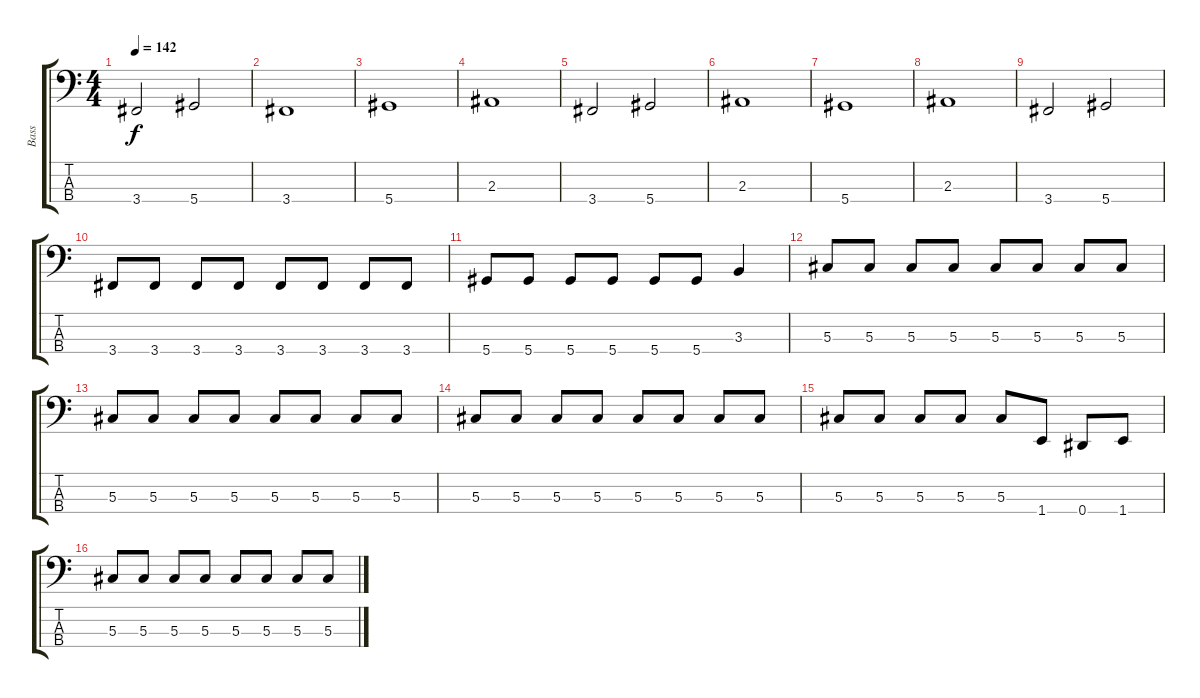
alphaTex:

\track ("Bass" "Bass") {instrument electricbassfinger}
\staff {score tabs}
\tuning (Gb2 Db2 Ab1 Eb1) {hide}
\ts (4 4)
\tempo 142
\clef f4
\ks c
3.4.2{dy f} 5.4.2 |
3.4.1 |
5.4.1 |
2.3.1 |
3.4.2 5.4.2 |
2.3.1 |
5.4.1 |
2.3.1 |
3.4.2 5.4.2 |
3.4.8 3.4.8 3.4.8 3.4.8 3.4.8 3.4.8 3.4.8 3.4.8 |
5.4.8 5.4.8 5.4.8 5.4.8 5.4.8 5.4.8 3.3.4 |
5.3.8 5.3.8 5.3.8 5.3.8 5.3.8 5.3.8 5.3.8 5.3.8 |
5.3.8 5.3.8 5.3.8 5.3.8 5.3.8 5.3.8 5.3.8 5.3.8 |
5.3.8 5.3.8 5.3.8 5.3.8 5.3.8 5.3.8 5.3.8 5.3.8 |
5.3.8 5.3.8 5.3.8 5.3.8 5.3.8 1.4.8 0.4.8 1.4.8 |
5.3.8 5.3.8 5.3.8 5.3.8 5.3.8 5.3.8 5.3.8 5.3.8
